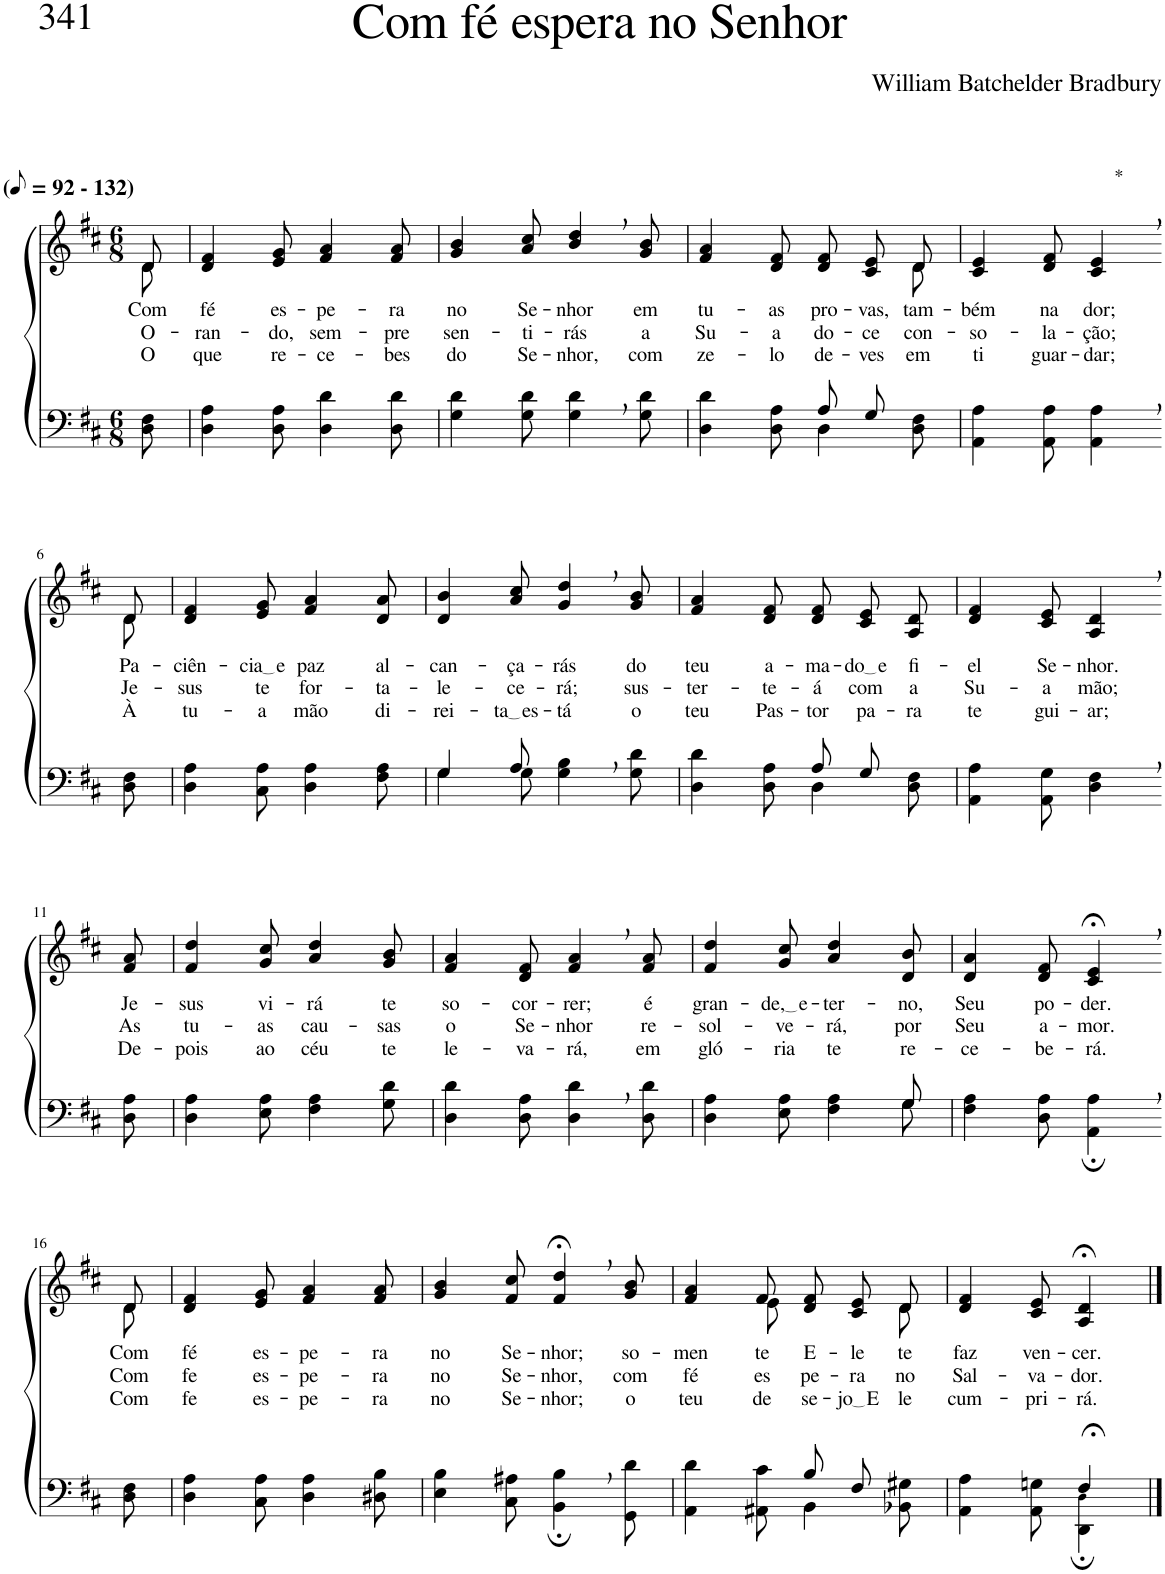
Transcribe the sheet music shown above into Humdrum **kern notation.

**kern	**kern	**text	**text	**text
*part2	*part1	*part1	*part1	*part1
*staff2	*staff1	*staff1	*staff1	*staff1
*I"Parte III e IV	*I"Parte I e II	*	*	*
*clefF4	*clefG2	*	*	*
*k[f#c#]	*k[f#c#]	*	*	*
*M6/8	*M6/8	*	*	*
*MM46	*MM46	*	*	*
=1	=1	=1	=1	=1
!	!LO:TX:a:B:t=(	!	!	!
!	!LO:TX:a:B:t=- 132)	!	!	!
!	!	!LO:LY:b	!LO:LY:b	!LO:LY:b
*	*^	*	*	*
8D\ 8F#\	8d\	8d/	Com	O-	O
=2	=2	=2	=2	=2	=2
!	!	!	!LO:LY:b	!LO:LY:b	!LO:LY:b
*	*v	*v	*	*	*
4D\ 4A\	4d/ 4f#/	fé	-ran-	que
!	!	!LO:LY:b	!LO:LY:b	!LO:LY:b
8D\ 8A\	8e/ 8g/	es-	-do,	re-
!	!	!LO:LY:b	!LO:LY:b	!LO:LY:b
4D\ 4d\	4f#/ 4a/	-pe-	sem-	-ce-
!	!	!LO:LY:b	!LO:LY:b	!LO:LY:b
8D\ 8d\	8f#/ 8a/	-ra	-pre	-bes
=3	=3	=3	=3	=3
!	!	!LO:LY:b	!LO:LY:b	!LO:LY:b
4G\ 4d\	4g/ 4b/	no	sen-	do
!	!	!LO:LY:b	!LO:LY:b	!LO:LY:b
8G\ 8d\	8a/ 8cc#/	Se-	-ti-	Se-
!	!	!LO:LY:b	!LO:LY:b	!LO:LY:b
4G\, 4d\,	4b/, 4dd/,	-nhor	-rás	-nhor,
!	!	!LO:LY:b	!LO:LY:b	!LO:LY:b
8G\ 8d\	8g/ 8b/	em	a	com
=4	=4	=4	=4	=4
*^	*	*	*	*
!	!	!	!LO:LY:b	!LO:LY:b	!LO:LY:b
*	*	*^	*	*	*
4.ryy	4D\ 4d\	4f#/ 4a/	8ryy	tu-	Su-	ze-
!	!	!	!	!LO:LY:b	!LO:LY:b	!LO:LY:b
*	*	*v	*v	*	*	*
.	8D\ 8A\	8d/ 8f#/	-as	-a	-lo
!	!	!	!LO:LY:b	!LO:LY:b	!LO:LY:b
8A/L	4D\	8d/ 8f#/L	pro-	do-	de-
!	!	!	!LO:LY:b	!LO:LY:b	!LO:LY:b
8G/J	.	8c#/ 8e/	-vas,	-ce	-ves
*	*	*^	*	*	*
!	!	!	!	!LO:LY:b	!LO:LY:b	!LO:LY:b
8ryy	8D\ 8F#\	8d/J	8d\	tam-	con-	em
=5	=5	=5	=5	=5	=5	=5
!	!	!	!	!LO:LY:b	!LO:LY:b	!LO:LY:b
*v	*v	*	*	*	*	*
*	*v	*v	*	*	*
4AA\ 4A\	4c#/ 4e/	-bém	-so-	ti
!	!	!LO:LY:b	!LO:LY:b	!LO:LY:b
8AA\ 8A\	8d/ 8f#/	na	-la-	guar-
!	!LO:TX:a:t=*	!	!	!
!	!	!LO:LY:b	!LO:LY:b	!LO:LY:b
4AA\, 4A\,	4c#/, 4e/,	dor;	-ção;	-dar;
!!LO:LB:g=z
=6-	=6-	=6-	=6-	=6-
*k[f#c#]	*	*	*	*
!	!	!LO:LY:b	!LO:LY:b	!LO:LY:b
*	*^	*	*	*
8D\ 8F#\	8d\	8d/	Pa-	Je-	À
=7	=7	=7	=7	=7	=7
!	!	!	!LO:LY:b	!LO:LY:b	!LO:LY:b
*	*v	*v	*	*	*
4D\ 4A\	4d/ 4f#/	-ciên-	-sus	tu-
!	!	!LO:LY:b	!LO:LY:b	!LO:LY:b
8C#\ 8A\	8e/ 8g/	cia e	te	-a
!	!	!LO:LY:b	!LO:LY:b	!LO:LY:b
4D\ 4A\	4f#/ 4a/	paz	for-	mão
!	!	!LO:LY:b	!LO:LY:b	!LO:LY:b
8F#\ 8A\	8d/ 8a/	al-	-ta-	di-
=8	=8	=8	=8	=8
*^	*	*	*	*
!	!	!	!LO:LY:b	!LO:LY:b	!LO:LY:b
4G\	4G/	4d/ 4b/	-can-	-le-	-rei-
!	!	!	!LO:LY:b	!LO:LY:b	!LO:LY:b
8G\	8A/	8a/ 8cc#/	-ça-	-ce-	ta es
!	!	!	!LO:LY:b	!LO:LY:b	!LO:LY:b
4G\, 4B\,	4.ryy	4g/, 4dd/,	-rás	-rá;	-tá
!	!	!	!LO:LY:b	!LO:LY:b	!LO:LY:b
8G\ 8d\	.	8g/ 8b/	do	sus-	o
=9	=9	=9	=9	=9	=9
!	!	!	!LO:LY:b	!LO:LY:b	!LO:LY:b
4.ryy	4D\ 4d\	4f#/ 4a/	teu	-ter-	teu
!	!	!	!LO:LY:b	!LO:LY:b	!LO:LY:b
.	8D\ 8A\	8d/ 8f#/	a-	-te-	Pas-
!	!	!	!LO:LY:b	!LO:LY:b	!LO:LY:b
8A/L	4D\	8d/ 8f#/L	-ma-	-á	-tor
!	!	!	!LO:LY:b	!LO:LY:b	!LO:LY:b
8G/J	.	8c#/ 8e/	do e	com	pa-
!	!	!	!LO:LY:b	!LO:LY:b	!LO:LY:b
8ryy	8D\ 8F#\	8A/ 8d/J	fi-	a	-ra
=10	=10	=10	=10	=10	=10
!	!	!	!LO:LY:b	!LO:LY:b	!LO:LY:b
*v	*v	*	*	*	*
4AA\ 4A\	4d/ 4f#/	-el	Su-	te
!	!	!LO:LY:b	!LO:LY:b	!LO:LY:b
8AA\ 8G\	8c#/ 8e/	Se-	-a	gui-
!	!	!LO:LY:b	!LO:LY:b	!LO:LY:b
4D\, 4F#\,	4A/, 4d/,	-nhor.	mão;	-ar;
!!LO:LB:g=z
=11-	=11-	=11-	=11-	=11-
!	!	!LO:LY:b	!LO:LY:b	!LO:LY:b
8D\ 8A\	8f#/ 8a/	Je-	As	De-
=12	=12	=12	=12	=12
!	!	!LO:LY:b	!LO:LY:b	!LO:LY:b
4D\ 4A\	4f#/ 4dd/	-sus	tu-	-pois
!	!	!LO:LY:b	!LO:LY:b	!LO:LY:b
8E\ 8A\	8g/ 8cc#/	vi-	-as	ao
!	!	!LO:LY:b	!LO:LY:b	!LO:LY:b
4F#\ 4A\	4a/ 4dd/	-rá	cau-	céu
!	!	!LO:LY:b	!LO:LY:b	!LO:LY:b
8G\ 8d\	8g/ 8b/	te	-sas	te
=13	=13	=13	=13	=13
!	!	!LO:LY:b	!LO:LY:b	!LO:LY:b
4D\ 4d\	4f#/ 4a/	so-	o	le-
!	!	!LO:LY:b	!LO:LY:b	!LO:LY:b
8D\ 8A\	8d/ 8f#/	-cor-	Se-	-va-
!	!	!LO:LY:b	!LO:LY:b	!LO:LY:b
4D\, 4d\,	4f#/, 4a/,	-rer;	-nhor	-rá,
!	!	!LO:LY:b	!LO:LY:b	!LO:LY:b
8D\ 8d\	8f#/ 8a/	é	re-	em
=14	=14	=14	=14	=14
*^	*	*	*	*
!	!	!	!LO:LY:b	!LO:LY:b	!LO:LY:b
2ryy	4D\ 4A\	4f#/ 4dd/	gran-	-sol-	gló-
!	!	!	!LO:LY:b	!LO:LY:b	!LO:LY:b
.	8E\ 8A\	8g/ 8cc#/	de, e	-ve-	-ria
!	!	!	!LO:LY:b	!LO:LY:b	!LO:LY:b
.	4F#\ 4A\	4a/ 4dd/	-ter-	-rá,	te
8ryy	.	.	.	.	.
!	!	!	!LO:LY:b	!LO:LY:b	!LO:LY:b
8G/	8G\	8d/ 8b/	-no,	por	re-
=15	=15	=15	=15	=15	=15
!	!	!	!LO:LY:b	!LO:LY:b	!LO:LY:b
*v	*v	*	*	*	*
4F#\ 4A\	4d/ 4a/	Seu	Seu	-ce-
!	!	!LO:LY:b	!LO:LY:b	!LO:LY:b
8D\ 8A\	8d/ 8f#/	po-	a-	-be-
!	!	!LO:LY:b	!LO:LY:b	!LO:LY:b
4AA\;, 4A\;,	4c#/;<, 4e/;<,	-der.	-mor.	-rá.
!!LO:LB:g=z
=16-	=16-	=16-	=16-	=16-
!	!	!LO:LY:b	!LO:LY:b	!LO:LY:b
*	*^	*	*	*
8D\ 8F#\	8d\	8d/	Com	Com	Com
=17	=17	=17	=17	=17	=17
!	!	!	!LO:LY:b	!LO:LY:b	!LO:LY:b
*	*v	*v	*	*	*
4D\ 4A\	4d/ 4f#/	fé	fe	fe
!	!	!LO:LY:b	!LO:LY:b	!LO:LY:b
8C#\ 8A\	8e/ 8g/	es-	es-	es-
!	!	!LO:LY:b	!LO:LY:b	!LO:LY:b
4D\ 4A\	4f#/ 4a/	-pe-	-pe-	-pe-
!	!	!LO:LY:b	!LO:LY:b	!LO:LY:b
8D#X\ 8B\	8f#/ 8a/	-ra	-ra	-ra
=18	=18	=18	=18	=18
!	!	!LO:LY:b	!LO:LY:b	!LO:LY:b
4E\ 4B\	4g/ 4b/	no	no	no
!	!	!LO:LY:b	!LO:LY:b	!LO:LY:b
8C#\ 8A#X\	8f#/ 8cc#/	Se-	Se-	Se-
!	!	!LO:LY:b	!LO:LY:b	!LO:LY:b
4BB\;, 4B\;,	4f#/;<, 4dd/;<,	-nhor;	-nhor,	-nhor;
!	!	!LO:LY:b	!LO:LY:b	!LO:LY:b
8GG\ 8d\	8g/ 8b/	so-	com	o
=19	=19	=19	=19	=19
*^	*	*	*	*
!	!	!	!LO:LY:b	!LO:LY:b	!LO:LY:b
*	*	*^	*	*	*
4.ryy	4AA\ 4d\	4f#/ 4a/	4ryy	-men-	fé	teu
!	!	!	!	!LO:LY:b	!LO:LY:b	!LO:LY:b
.	8AA#X\ 8c#\	8f#/	8e\	-te	es-	de-
!	!	!	!	!LO:LY:b	!LO:LY:b	!LO:LY:b
8B/L	4BB\	8d/ 8f#/L	4ryy	E-	-pe-	-se-
!	!	!	!	!LO:LY:b	!LO:LY:b	!LO:LY:b
8F#/J	.	8c#/ 8e/	.	-le	-ra	jo E
!	!	!	!	!LO:LY:b	!LO:LY:b	!LO:LY:b
8ryy	8BB-X\ 8G#X\	8d/J	8d\	te	no	-le
=20	=20	=20	=20	=20	=20	=20
!	!	!	!	!LO:LY:b	!LO:LY:b	!LO:LY:b
*	*	*v	*v	*	*	*
4.ryy	4AA\ 4A\	4d/ 4f#/	faz	Sal-	cum-
!	!	!	!LO:LY:b	!LO:LY:b	!LO:LY:b
.	8AA\ 8Gn\	8c#/ 8e/	ven-	-va-	-pri-
!	!	!	!LO:LY:b	!LO:LY:b	!LO:LY:b
4F#;</	4DD\; 4D!\;	4A/;< 4d/;<	-cer.	-dor.	-rá.
*v	*v	*	*	*	*
==	==	==	==	==
*-	*-	*-	*-	*-
